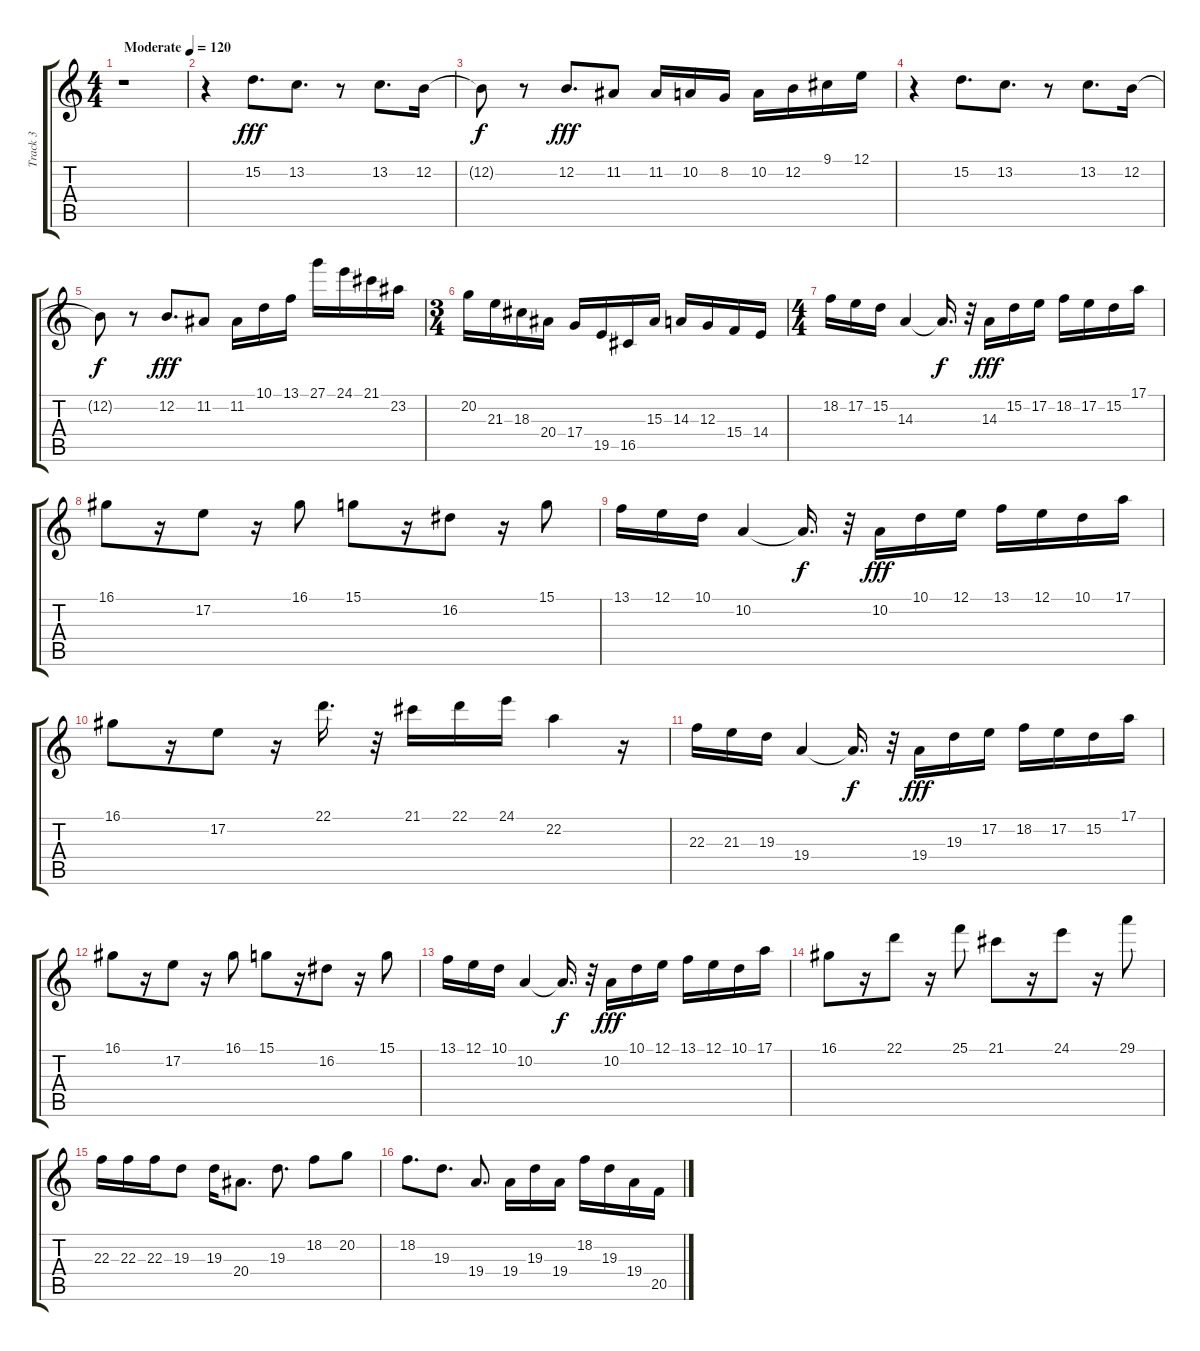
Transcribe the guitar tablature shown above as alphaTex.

\track ("Track 3" "Track 3") {instrument tremolostrings}
\staff {score tabs}
\tuning (E4 B3 G3 D3 A2 E2) {hide}
\ts (4 4)
\tempo (120 "Moderate")
\clef g2
\ks c
r.1{dy fff instrument tremolostrings} |
r.4 15.2.8{d} 13.2.8{d} r.8 13.2.8{d} 12.2.16 |
12.2{t}.8{dy f} r.8 12.2.8{d dy fff} 11.2.8 11.2.16 10.2.16 8.2.16 10.2.16 12.2.16 9.1.16 12.1.16 |
r.4 15.2.8{d} 13.2.8{d} r.8 13.2.8{d} 12.2.16 |
12.2{t}.8{dy f} r.8 12.2.8{d dy fff} 11.2.8 11.2.16 10.1.16 13.1.16 27.1.16 24.1.16 21.1.16 23.2.16 |
\ts (3 4)
20.2.16 21.3.16 18.3.16 20.4.16 17.4.16 19.5.16 16.5.16 15.3.16 14.3.16 12.3.16 15.4.16 14.4.16 |
\ts (4 4)
18.2.16 17.2.16 15.2.16 14.3.4 14.3{t}.16{d dy f} r.32 14.3.16{dy fff} 15.2.16 17.2.16 18.2.16 17.2.16 15.2.16 17.1.16 |
16.1.8 r.16 17.2.8 r.16 16.1.8 15.1.8 r.16 16.2.8 r.16 15.1.8 |
13.1.16 12.1.16 10.1.16 10.2.4 10.2{t}.16{d dy f} r.32 10.2.16{dy fff} 10.1.16 12.1.16 13.1.16 12.1.16 10.1.16 17.1.16 |
16.1.8 r.16 17.2.8 r.16 22.1.16{d} r.32 21.1.16 22.1.16 24.1.16 22.2.4 r.16 |
22.3.16 21.3.16 19.3.16 19.4.4 19.4{t}.16{d dy f} r.32 19.4.16{dy fff} 19.3.16 17.2.16 18.2.16 17.2.16 15.2.16 17.1.16 |
16.1.8 r.16 17.2.8 r.16 16.1.8 15.1.8 r.16 16.2.8 r.16 15.1.8 |
13.1.16 12.1.16 10.1.16 10.2.4 10.2{t}.16{d dy f} r.32 10.2.16{dy fff} 10.1.16 12.1.16 13.1.16 12.1.16 10.1.16 17.1.16 |
16.1.8 r.16 22.1.8 r.16 25.1.8 21.1.8 r.16 24.1.8 r.16 29.1.8 |
22.3.16 22.3.16 22.3.16 19.3.8 19.3.16 20.4.8{d} 19.3.8{d} 18.2.8 20.2.8 |
18.2.8{d} 19.3.8{d} 19.4.8{d} 19.4.16 19.3.16 19.4.16 18.2.16 19.3.16 19.4.16 20.5.16
